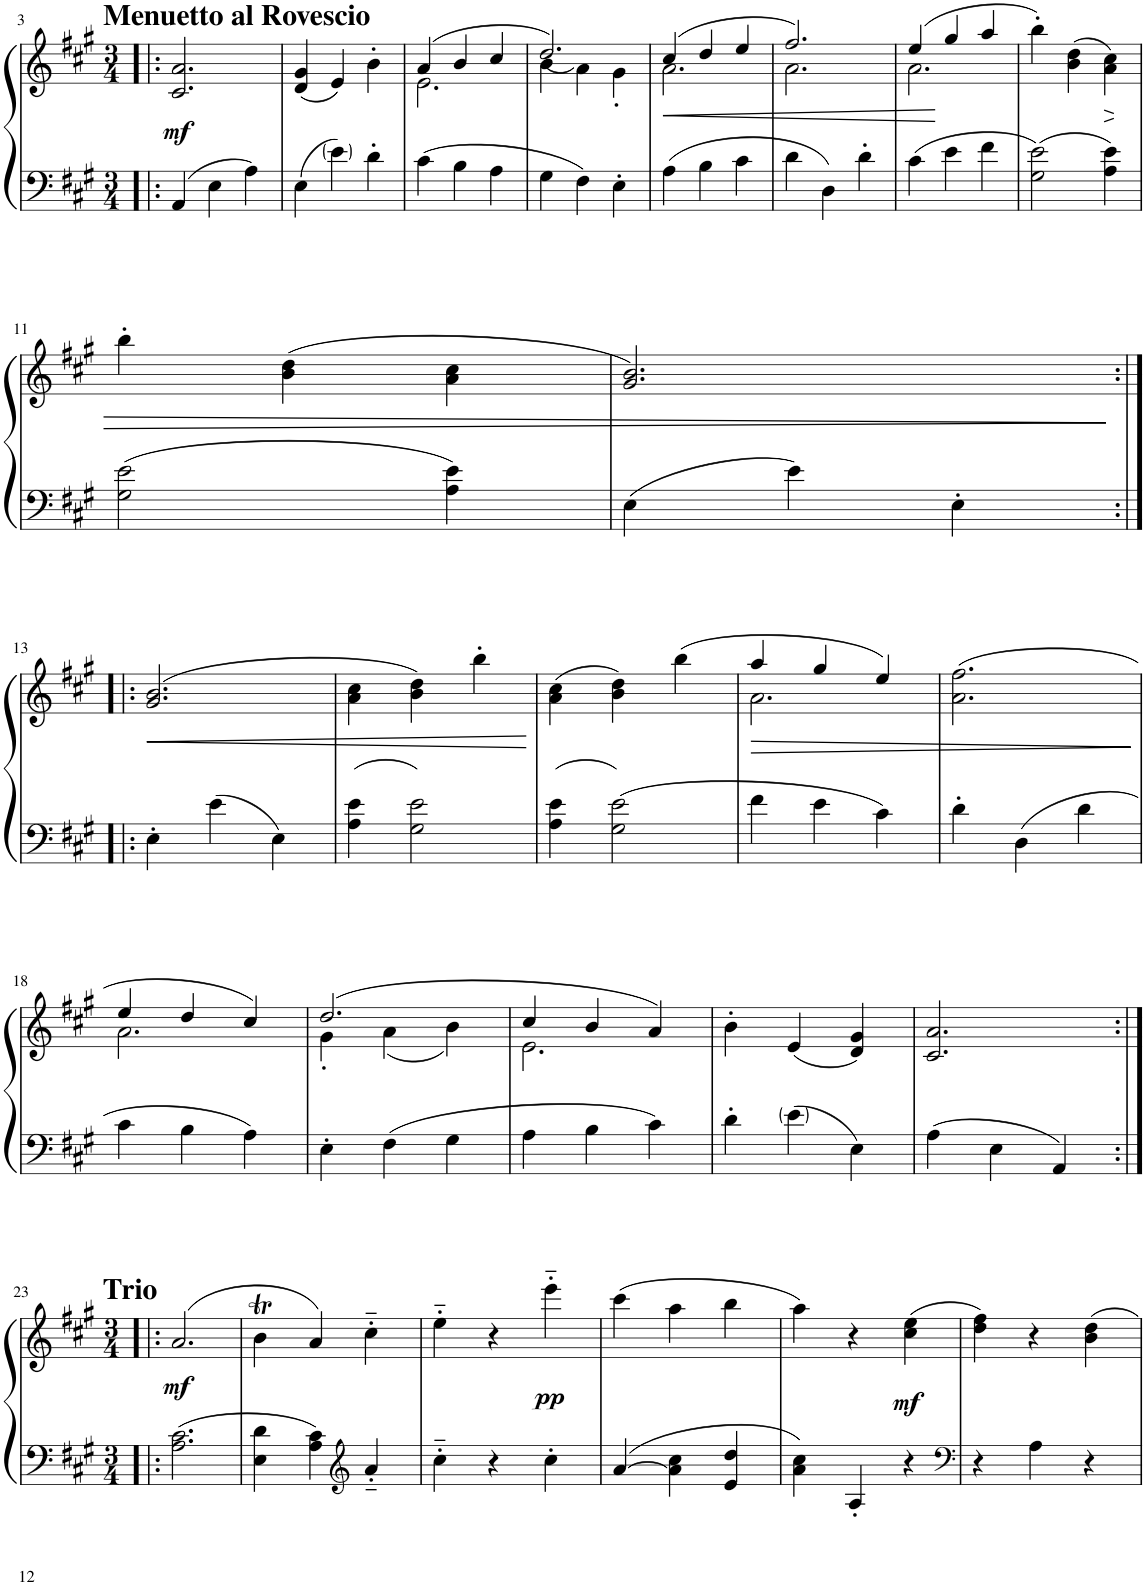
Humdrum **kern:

**kern	**kern	**dynam
*part1	*part1	*part1
*staff2	*staff1	*staff1/2
*I"Piano	*	*
*I'Pno	*	*
!!LO:PB:g=z
*clefF4	*clefG2	*
*k[f#c#g#]	*k[f#c#g#]	*
*M3/4	*M3/4	*
=3!|:	=3!|:	=3!|:
!	!LO:TX:a:B:t=Menuetto al Rovescio	!
!	!	!LO:DY:b
4AA/	2.c#/ 2.a/	mf
4E\	.	.
4A\	.	.
=4	=4	=4
4E\	(4d/ 4g#/	.
4e\	4e/)	.
4d'\	4b'\	.
=5	=5	=5
*	*^	*
4c#\	(4a/	2.e\	.
4B\	4b/	.	.
4A\	4cc#/	.	.
=6	=6	=6	=6
4G#\	2.dd/)	(4b\	.
4F#\	.	4a\)	.
4E'\	.	4g#'\	.
=7	=7	=7	=7
!	!	!	!LO:HP:b
4A\	(4cc#/	2.a\	<
4B\	4dd/	.	.
4c#\	4ee/	.	.
=8	=8	=8	=8
4d\	2.ff#/)	2.a\	.
4D\	.	.	.
4d'\	.	.	.
=9	=9	=9	=9
4c#\	(4ee/	2.a\	.
4e\	4gg#/	.	[
4f#\	4aa/	.	.
*	*v	*v	*
=10	=10	=10
2G#\ 2e\	4bb'\)	.
.	(4b\ 4dd\	.
!	!	!LO:HP:b
4A\ 4e\	4a\ 4cc#\)	>
!!LO:LB:g=z
=11	=11	=11
2G#\ 2e\	4bb'\	.
.	(4b\ 4dd\	.
4A\ 4e\	4a\ 4cc#\	.
=12	=12	=12
4E\	2.g#/ 2.b/)	.
4e\	.	.
4E'\	.	.
.	.	]
!!LO:LB:g=z
=13:|!|:	=13:|!|:	=13:|!|:
!	!	!LO:HP:b
4E'\	(2.g#/ 2.b/	<
4e\	.	.
4E\	.	.
=14	=14	=14
4A\ 4e\	4a\ 4cc#\	.
2G#\ 2e\	4b\ 4dd\)	.
.	4bb'\	.
.	.	[
=15	=15	=15
4A\ 4e\	(4a\ 4cc#\	.
2G#\ 2e\	4b\ 4dd\)	.
.	(4bb\	.
=16	=16	=16
!	!	!LO:HP:b
*	*^	*
4f#\	4aa/	2.a\	>
4e\	4gg#/	.	.
4c#\	4ee/)	.	.
*	*v	*v	*
=17	=17	=17
4d'\	(2.a\ 2.ff#\	.
4D\	.	.
4d\	.	.
.	.	]
!!LO:LB:g=z
=18	=18	=18
*	*^	*
4c#\	4ee/	2.a\	.
4B\	4dd/	.	.
4A\	4cc#/)	.	.
=19	=19	=19	=19
4E'\	(2.dd/	4g#'\	.
4F#\	.	(4a\	.
4G#\	.	4b\)	.
=20	=20	=20	=20
4A\	4cc#/	2.e\	.
4B\	4b/	.	.
4c#\	4a/)	.	.
*	*v	*v	*
=21	=21	=21
4d'\	4b'\	.
4e\	(4e/	.
4E\	4d/ 4g#/)	.
=22	=22	=22
4A\	2.c#/ 2.a/	.
4E\	.	.
4AA/	.	.
!!LO:LB:g=z
=23:|!|:	=23:|!|:	=23:|!|:
*M3/4	*M3/4	*
!	!LO:TX:a:B:t=Trio	!
!	!	!LO:DY:b
2.A\ 2.c#\	(2.a/	mf
=24	=24	=24
4E\ 4d\	4bT\	.
4A\ 4c#\	4a/)	.
*clefG2	*	*
4a'~/	4cc#'~\	.
=25	=25	=25
4cc#'~\	4ee'~\	.
4r	4r	.
!	!	!LO:DY:b
4cc#'\	4eee'~\	pp
=26	=26	=26
[4a/	(4ccc#\	.
4a\] 4cc#\	4aa\	.
4e/ 4dd/	4bb\	.
=27	=27	=27
4a\ 4cc#\	4aa\)	.
4A'/	4r	.
!	!	!LO:DY:b
4r	(4cc#\ 4ee\	mf
=28	=28	=28
*clefF4	*	*
4r	4dd\ 4ff#\)	.
4A\	4r	.
4r	4b\ 4dd\	.
=	=	=
*-	*-	*-
